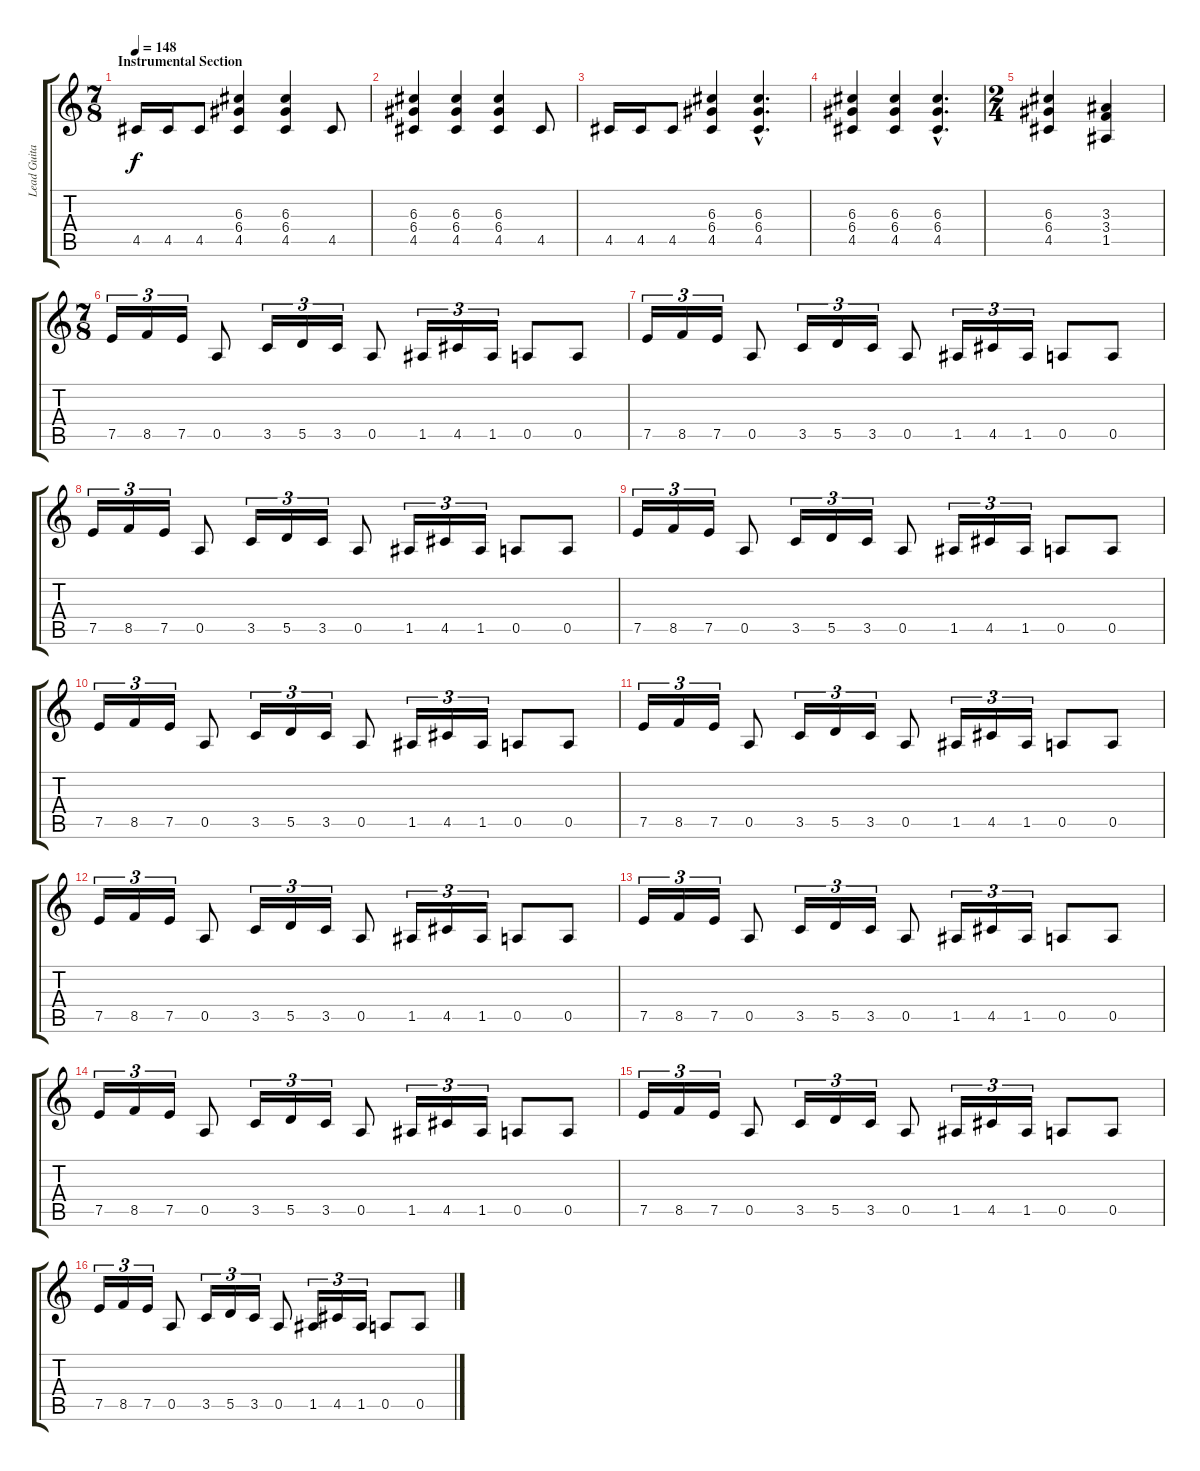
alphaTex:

\track ("Lead Guitar" "Lead Guita") {instrument distortionguitar}
\staff {score tabs}
\tuning (E4 B3 G3 D3 A2 E2) {hide}
\ts (7 8)
\section ("" "Instrumental Section")
\tempo 148
\clef g2
\ks c
4.5.16{dy f} 4.5.16 4.5.8 (6.3 6.4 4.5).4 (6.3 6.4 4.5).4 4.5.8 |
(6.3 6.4 4.5).4 (6.3 6.4 4.5).4 (6.3 6.4 4.5).4 4.5.8 |
4.5.16 4.5.16 4.5.8 (6.3 6.4 4.5).4 (6.3{hac} 6.4{hac} 4.5{hac}).4{d} |
(6.3 6.4 4.5).4 (6.3 6.4 4.5).4 (6.3{hac} 6.4{hac} 4.5{hac}).4{d} |
\ts (2 4)
(6.3 6.4 4.5).4 (3.3 3.4 1.5).4 |
\ts (7 8)
7.5.16{tu (3 2)} 8.5.16{tu (3 2)} 7.5.16{tu (3 2)} 0.5.8 3.5.16{tu (3 2)} 5.5.16{tu (3 2)} 3.5.16{tu (3 2)} 0.5.8 1.5.16{tu (3 2)} 4.5.16{tu (3 2)} 1.5.16{tu (3 2)} 0.5.8 0.5.8 |
7.5.16{tu (3 2)} 8.5.16{tu (3 2)} 7.5.16{tu (3 2)} 0.5.8 3.5.16{tu (3 2)} 5.5.16{tu (3 2)} 3.5.16{tu (3 2)} 0.5.8 1.5.16{tu (3 2)} 4.5.16{tu (3 2)} 1.5.16{tu (3 2)} 0.5.8 0.5.8 |
7.5.16{tu (3 2)} 8.5.16{tu (3 2)} 7.5.16{tu (3 2)} 0.5.8 3.5.16{tu (3 2)} 5.5.16{tu (3 2)} 3.5.16{tu (3 2)} 0.5.8 1.5.16{tu (3 2)} 4.5.16{tu (3 2)} 1.5.16{tu (3 2)} 0.5.8 0.5.8 |
7.5.16{tu (3 2)} 8.5.16{tu (3 2)} 7.5.16{tu (3 2)} 0.5.8 3.5.16{tu (3 2)} 5.5.16{tu (3 2)} 3.5.16{tu (3 2)} 0.5.8 1.5.16{tu (3 2)} 4.5.16{tu (3 2)} 1.5.16{tu (3 2)} 0.5.8 0.5.8 |
7.5.16{tu (3 2)} 8.5.16{tu (3 2)} 7.5.16{tu (3 2)} 0.5.8 3.5.16{tu (3 2)} 5.5.16{tu (3 2)} 3.5.16{tu (3 2)} 0.5.8 1.5.16{tu (3 2)} 4.5.16{tu (3 2)} 1.5.16{tu (3 2)} 0.5.8 0.5.8 |
7.5.16{tu (3 2)} 8.5.16{tu (3 2)} 7.5.16{tu (3 2)} 0.5.8 3.5.16{tu (3 2)} 5.5.16{tu (3 2)} 3.5.16{tu (3 2)} 0.5.8 1.5.16{tu (3 2)} 4.5.16{tu (3 2)} 1.5.16{tu (3 2)} 0.5.8 0.5.8 |
7.5.16{tu (3 2)} 8.5.16{tu (3 2)} 7.5.16{tu (3 2)} 0.5.8 3.5.16{tu (3 2)} 5.5.16{tu (3 2)} 3.5.16{tu (3 2)} 0.5.8 1.5.16{tu (3 2)} 4.5.16{tu (3 2)} 1.5.16{tu (3 2)} 0.5.8 0.5.8 |
7.5.16{tu (3 2)} 8.5.16{tu (3 2)} 7.5.16{tu (3 2)} 0.5.8 3.5.16{tu (3 2)} 5.5.16{tu (3 2)} 3.5.16{tu (3 2)} 0.5.8 1.5.16{tu (3 2)} 4.5.16{tu (3 2)} 1.5.16{tu (3 2)} 0.5.8 0.5.8 |
7.5.16{tu (3 2)} 8.5.16{tu (3 2)} 7.5.16{tu (3 2)} 0.5.8 3.5.16{tu (3 2)} 5.5.16{tu (3 2)} 3.5.16{tu (3 2)} 0.5.8 1.5.16{tu (3 2)} 4.5.16{tu (3 2)} 1.5.16{tu (3 2)} 0.5.8 0.5.8 |
7.5.16{tu (3 2)} 8.5.16{tu (3 2)} 7.5.16{tu (3 2)} 0.5.8 3.5.16{tu (3 2)} 5.5.16{tu (3 2)} 3.5.16{tu (3 2)} 0.5.8 1.5.16{tu (3 2)} 4.5.16{tu (3 2)} 1.5.16{tu (3 2)} 0.5.8 0.5.8 |
7.5.16{tu (3 2)} 8.5.16{tu (3 2)} 7.5.16{tu (3 2)} 0.5.8 3.5.16{tu (3 2)} 5.5.16{tu (3 2)} 3.5.16{tu (3 2)} 0.5.8 1.5.16{tu (3 2)} 4.5.16{tu (3 2)} 1.5.16{tu (3 2)} 0.5.8 0.5.8
